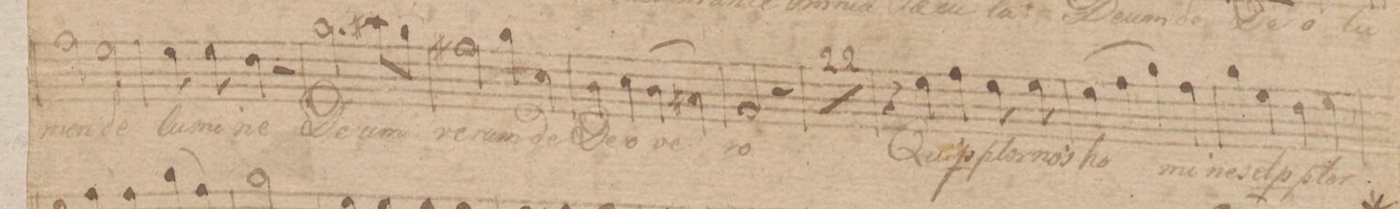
**kern	**text
*I"Tenore	*
*clefC4	*
*k[f#c#]	*
*met(c|)	*
*M2/2	*
2e\	-men
2d\	de
=50	=50
8d\	lu-
8d\	-mi-
4c#\	-ne
2r	.
=51	=51
2.f#\	De-
8g#X\L	-um
8f#\J	.
=52	=52
2e#X\	-ve-
4f#\	-rum
4B\	de
=53	=53
4A\	De-
4B\	-o
(4A\	ve-
4G#X\)	.
=54	=54
2F#/	-ro
2r	.
=55	=55
1r	.
=56	=56
1r	.
=57	=57
1r	.
=58	=58
1r	.
=59	=59
1r	.
=60	=60
1r	.
=61	=61
1r	.
=62	=62
1r	.
=63	=63
1r	.
=64	=64
1r	.
=65	=65
1r	.
=66	=66
1r	.
=67	=67
1r	.
=68	=68
1r	.
=69	=69
1r	.
=70	=70
1r	.
=71	=71
1r	.
=72	=72
1r	.
=73	=73
1r	.
=74	=74
1r	.
=75	=75
1r	.
=76	=76
1r	.
=77	=77
4r	.
4d\	Qui
4e\	p(ro)-
8d\	-pter
8d\	nos
=78	=78
(4d\	ho-
4e\	.
4f#\)	.
4e\	-mi
=79	=79
4f#\	-nes
4d\	et
4c#\	p(ro)-
4d\	-pter
=80	=80
*-	*-
